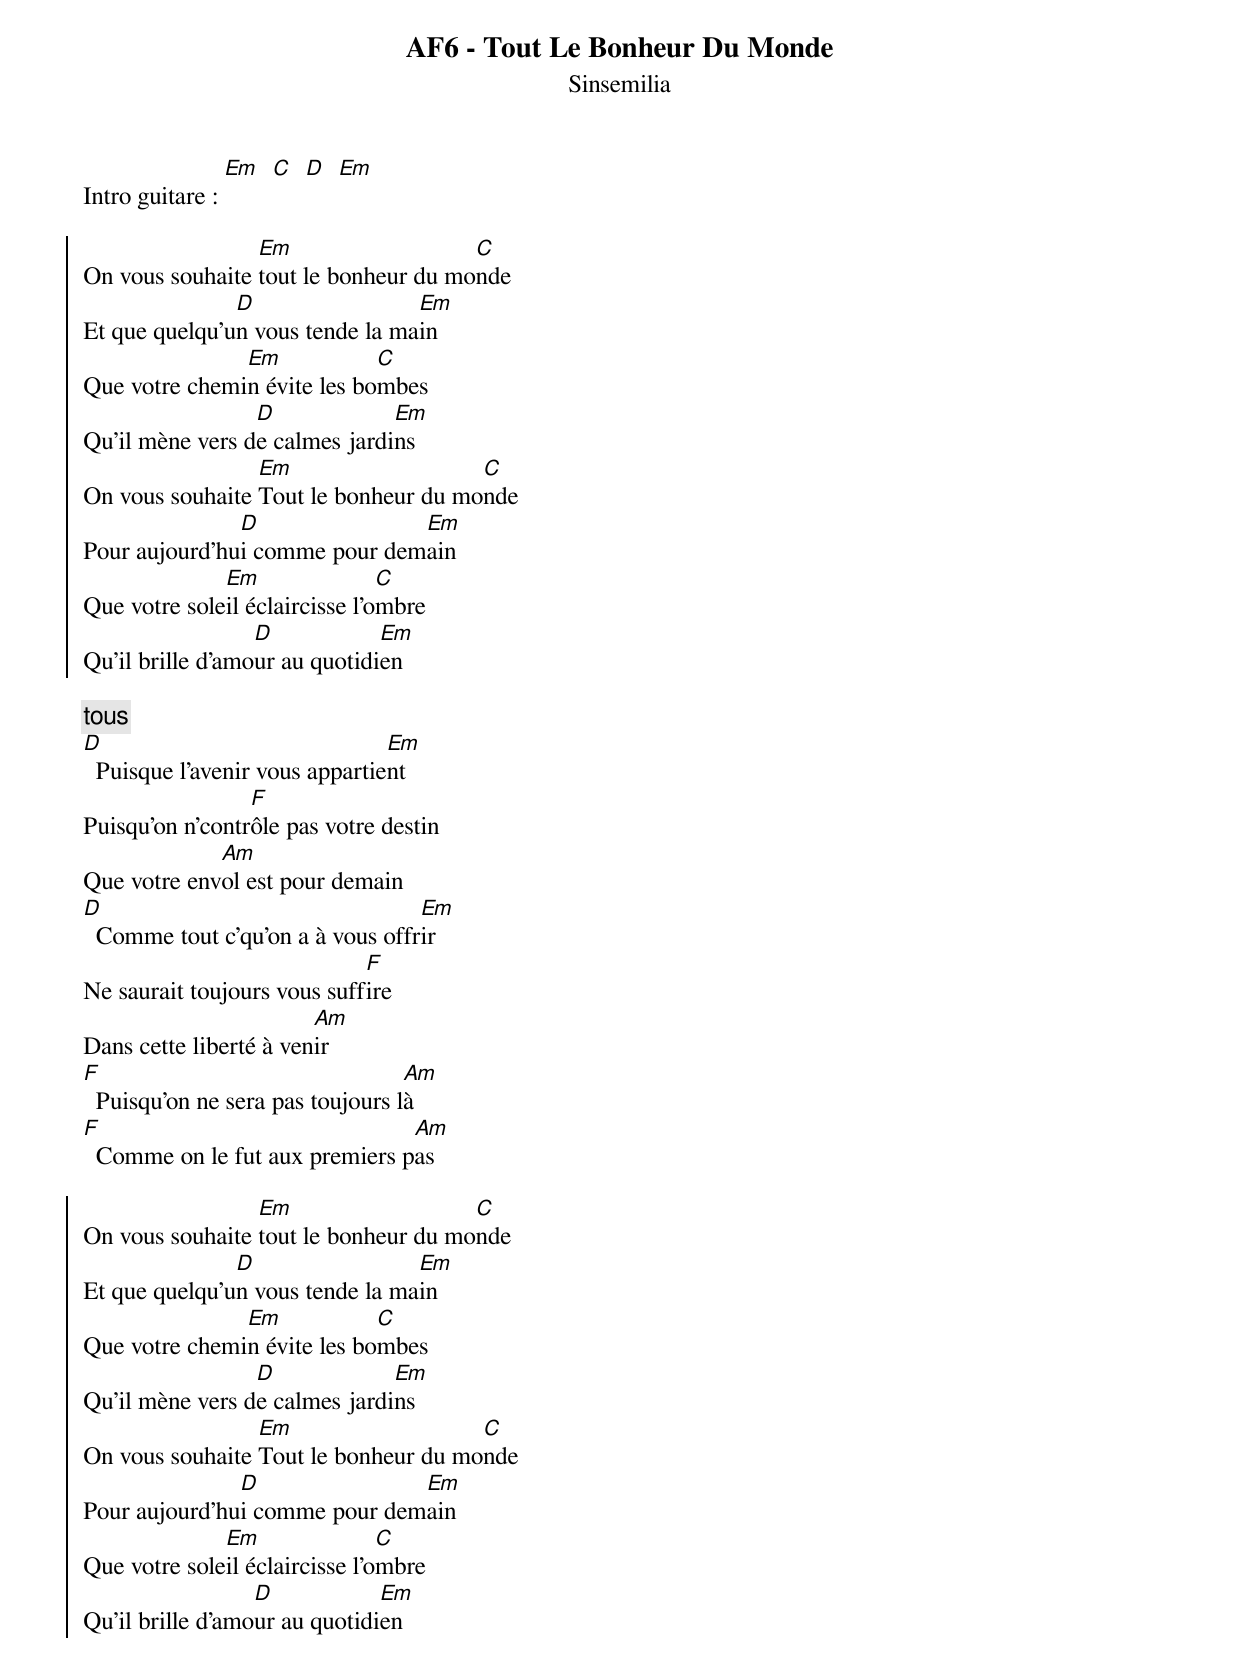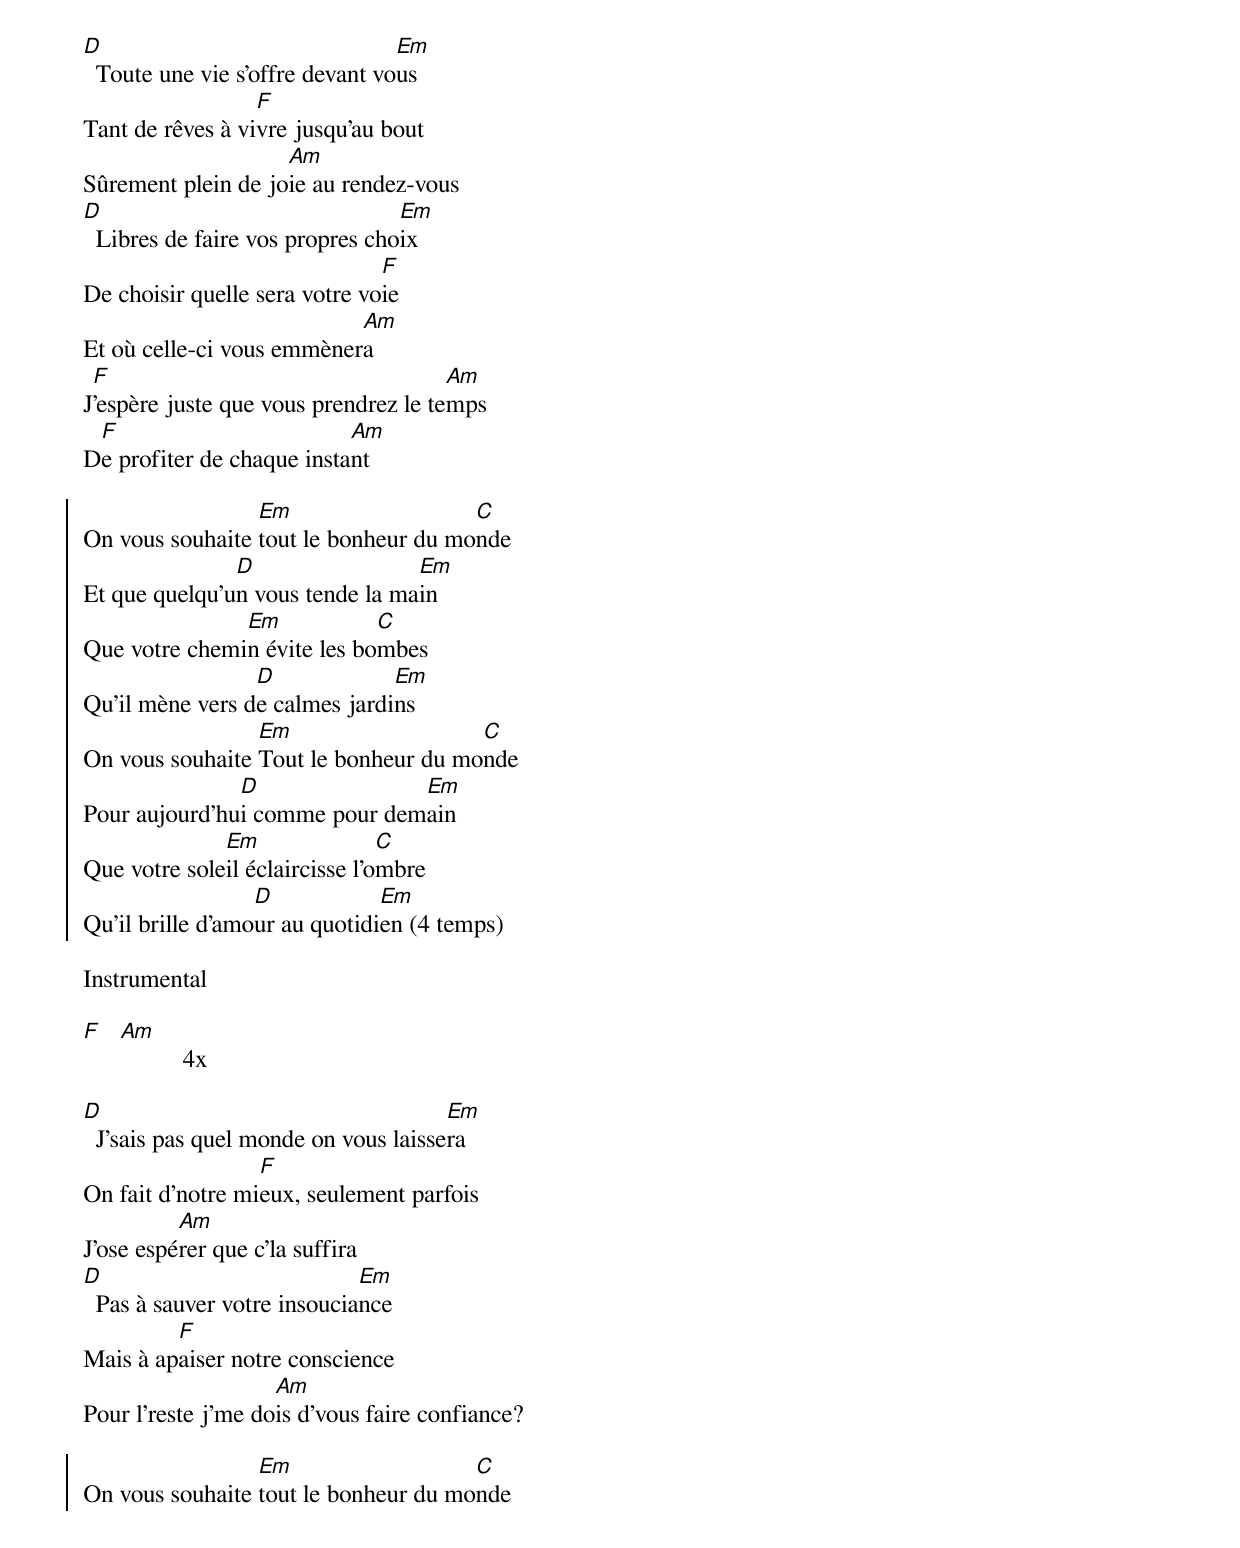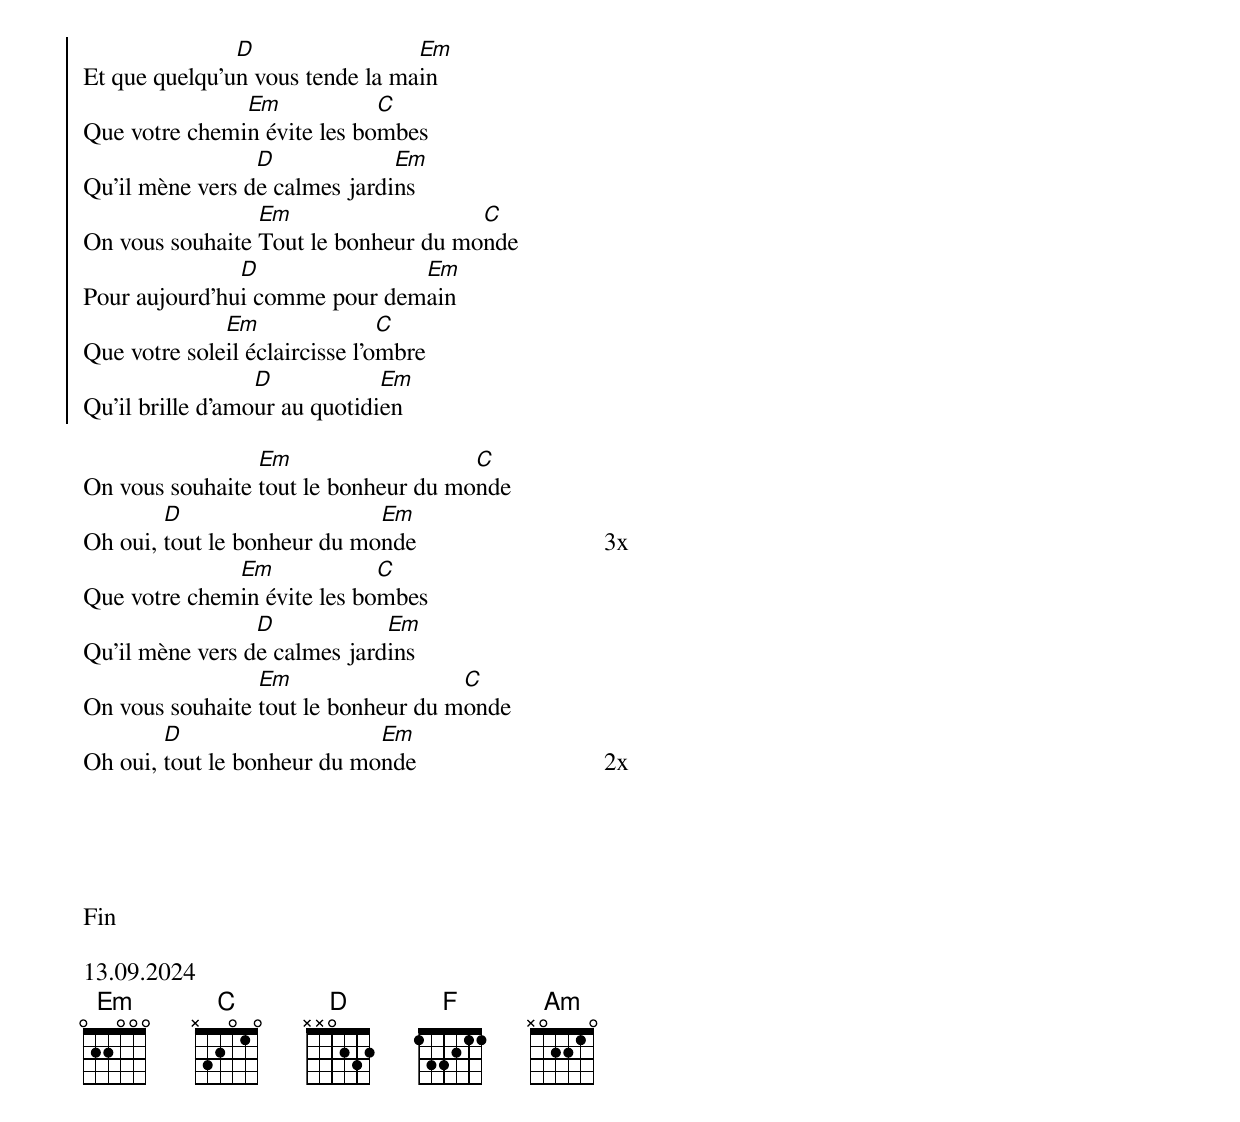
{title: AF6 - Tout Le Bonheur Du Monde}
{subtitle: Sinsemilia }
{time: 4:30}
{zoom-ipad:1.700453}
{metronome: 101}

Intro guitare : [Em]  [C]  [D]  [Em]

{soc}
On vous souhaite [Em]tout le bonheur du mo[C]nde
Et que quelqu'u[D]n vous tende la ma[Em]in
Que votre chemi[Em]n évite les bo[C]mbes
Qu'il mène vers d[D]e calmes jardi[Em]ns
On vous souhaite [Em]Tout le bonheur du mo[C]nde
Pour aujourd'hu[D]i comme pour dem[Em]ain
Que votre sole[Em]il éclaircisse l'o[C]mbre
Qu'il brille d'amo[D]ur au quotidi[Em]en
{eoc}

{c:tous}
[D]  Puisque l'avenir vous appartie[Em]nt
Puisqu'on n'contr[F]ôle pas votre destin
Que votre env[Am]ol est pour demain
[D]  Comme tout c'qu'on a à vous offr[Em]ir
Ne saurait toujours vous suff[F]ire
Dans cette liberté à ven[Am]ir
[F]  Puisqu'on ne sera pas toujours l[Am]à
[F]  Comme on le fut aux premiers p[Am]as

{soc}
On vous souhaite [Em]tout le bonheur du mo[C]nde
Et que quelqu'u[D]n vous tende la ma[Em]in
Que votre chemi[Em]n évite les bo[C]mbes
Qu'il mène vers d[D]e calmes jardi[Em]ns
On vous souhaite [Em]Tout le bonheur du mo[C]nde
Pour aujourd'hu[D]i comme pour dem[Em]ain
Que votre sole[Em]il éclaircisse l'o[C]mbre
Qu'il brille d'amo[D]ur au quotidi[Em]en
{eoc}

[D]  Toute une vie s'offre devant vo[Em]us
Tant de rêves à vi[F]vre jusqu'au bout
Sûrement plein de jo[Am]ie au rendez-vous
[D]  Libres de faire vos propres cho[Em]ix
De choisir quelle sera votre vo[F]ie
Et où celle-ci vous emmèner[Am]a
J[F]'espère juste que vous prendrez le te[Am]mps
D[F]e profiter de chaque insta[Am]nt

{soc}
On vous souhaite [Em]tout le bonheur du mo[C]nde
Et que quelqu'u[D]n vous tende la ma[Em]in
Que votre chemi[Em]n évite les bo[C]mbes
Qu'il mène vers d[D]e calmes jardi[Em]ns
On vous souhaite [Em]Tout le bonheur du mo[C]nde
Pour aujourd'hu[D]i comme pour dem[Em]ain
Que votre sole[Em]il éclaircisse l'o[C]mbre
Qu'il brille d'amo[D]ur au quotidi[Em]en (4 temps)
{eoc}

Instrumental

[F]   [Am]          4x

[D]  J'sais pas quel monde on vous laisse[Em]ra
On fait d'notre mi[F]eux, seulement parfois
J'ose espé[Am]rer que c'la suffira
[D]  Pas à sauver votre insoucia[Em]nce
Mais à ap[F]aiser notre conscience
Pour l’reste j’me do[Am]is d’vous faire confiance?

{soc}
On vous souhaite [Em]tout le bonheur du mo[C]nde
Et que quelqu'u[D]n vous tende la ma[Em]in
Que votre chemi[Em]n évite les bo[C]mbes
Qu'il mène vers d[D]e calmes jardi[Em]ns
On vous souhaite [Em]Tout le bonheur du mo[C]nde
Pour aujourd'hu[D]i comme pour dem[Em]ain
Que votre sole[Em]il éclaircisse l'o[C]mbre
Qu'il brille d'amo[D]ur au quotidi[Em]en
{eoc}

On vous souhaite [Em]tout le bonheur du mo[C]nde
Oh oui, [D]tout le bonheur du mo[Em]nde                              3x
Que votre chem[Em]in évite les bo[C]mbes
Qu'il mène vers d[D]e calmes jard[Em]ins
On vous souhaite [Em]tout le bonheur du m[C]onde
Oh oui, [D]tout le bonheur du mo[Em]nde                              2x





Fin

13.09.2024
